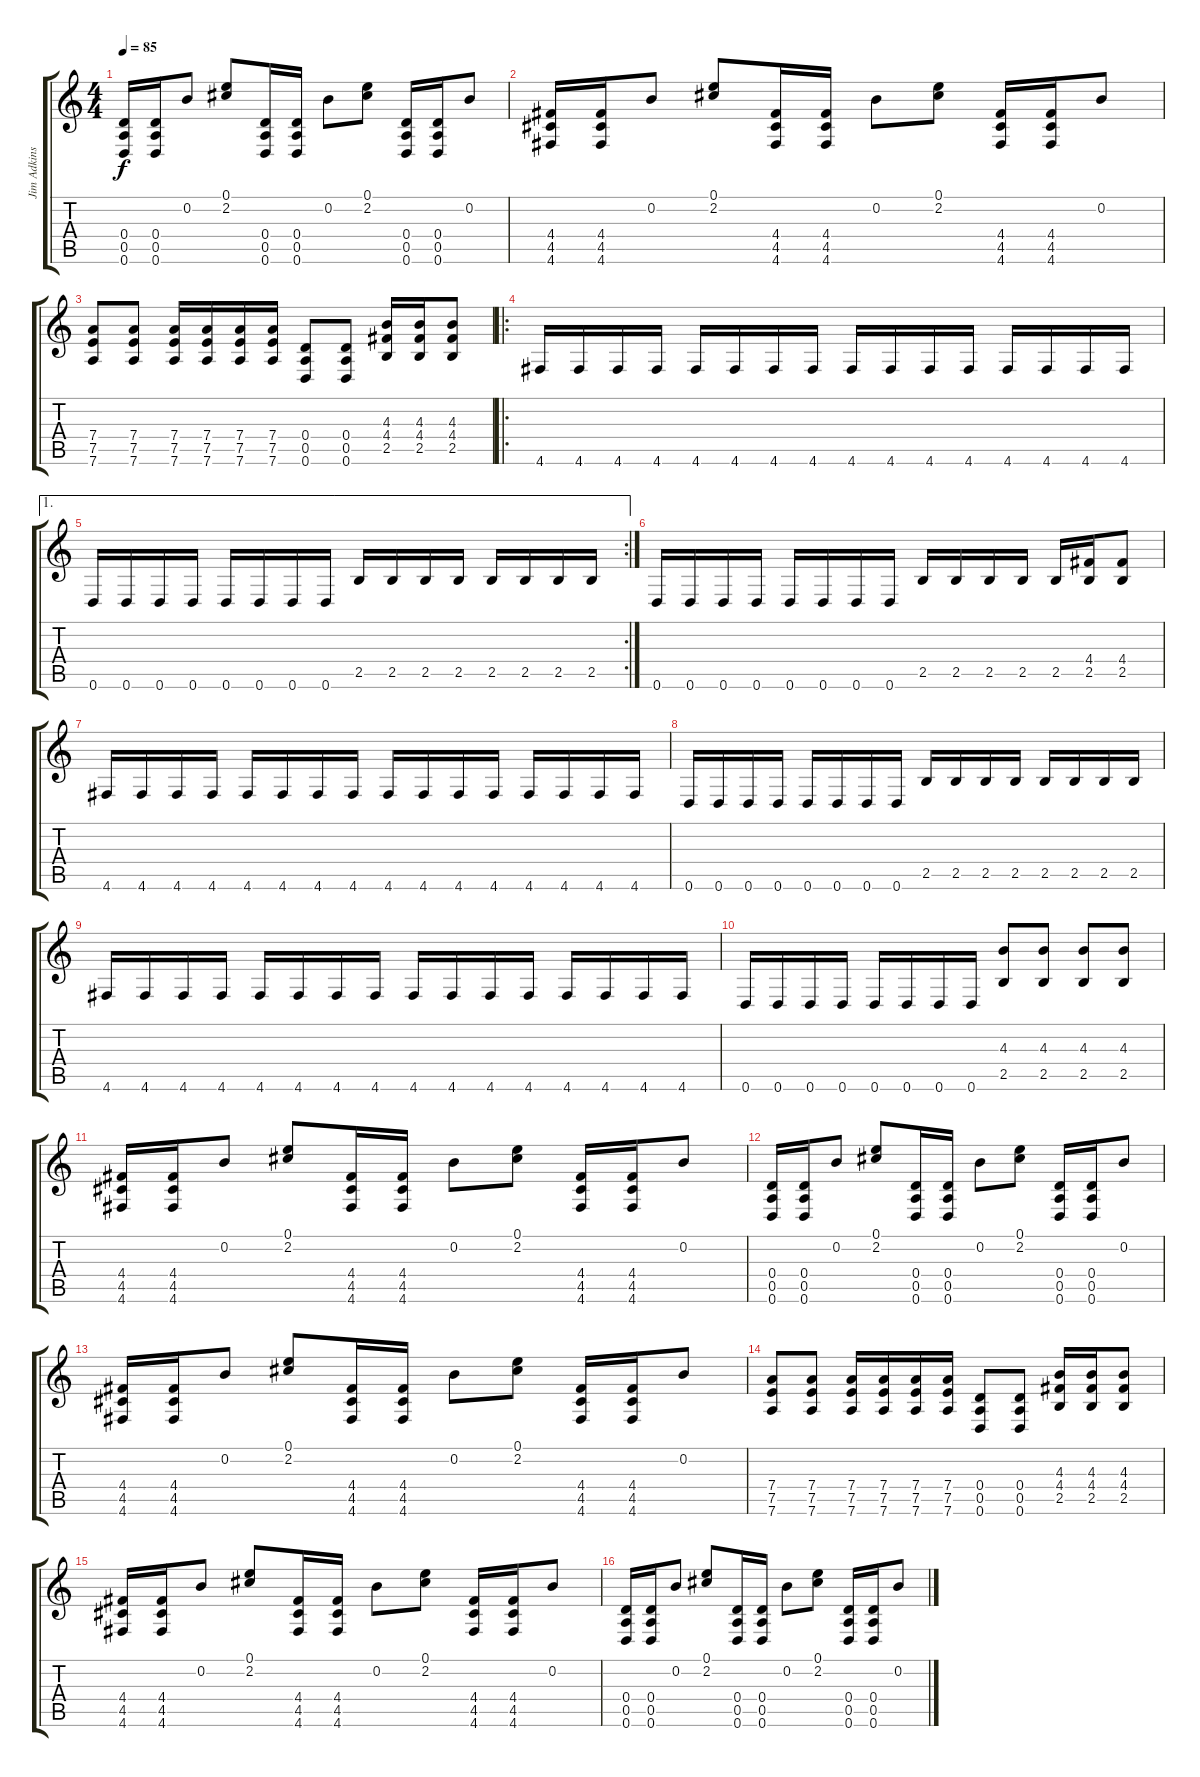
\track ("Jim Adkins" "Jim Adkins") {instrument distortionguitar}
\staff {score tabs}
\tuning (E4 B3 G3 D3 A2 D2) {hide}
\ts (4 4)
\tempo 85
\clef g2
\ks c
(0.4 0.5 0.6).16{dy f} (0.4 0.5 0.6).16 0.2.8 (0.1 2.2).8 (0.4 0.5 0.6).16 (0.4 0.5 0.6).16 0.2.8 (0.1 2.2).8 (0.4 0.5 0.6).16 (0.4 0.5 0.6).16 0.2.8 |
(4.4 4.5 4.6).16 (4.4 4.5 4.6).16 0.2.8 (0.1 2.2).8 (4.4 4.5 4.6).16 (4.4 4.5 4.6).16 0.2.8 (0.1 2.2).8 (4.4 4.5 4.6).16 (4.4 4.5 4.6).16 0.2.8 |
(7.4 7.5 7.6).8 (7.4 7.5 7.6).8 (7.4 7.5 7.6).16 (7.4 7.5 7.6).16 (7.4 7.5 7.6).16 (7.4 7.5 7.6).16 (0.4 0.5 0.6).8 (0.4 0.5 0.6).8 (4.3 4.4 2.5).16 (4.3 4.4 2.5).16 (4.3 4.4 2.5).8 |
\ro
4.6.16 4.6.16 4.6.16 4.6.16 4.6.16 4.6.16 4.6.16 4.6.16 4.6.16 4.6.16 4.6.16 4.6.16 4.6.16 4.6.16 4.6.16 4.6.16 |
\ae 1
\rc 2
0.6.16 0.6.16 0.6.16 0.6.16 0.6.16 0.6.16 0.6.16 0.6.16 2.5.16 2.5.16 2.5.16 2.5.16 2.5.16 2.5.16 2.5.16 2.5.16 |
0.6.16 0.6.16 0.6.16 0.6.16 0.6.16 0.6.16 0.6.16 0.6.16 2.5.16 2.5.16 2.5.16 2.5.16 2.5.16 (4.4 2.5).16 (4.4 2.5).8 |
4.6.16 4.6.16 4.6.16 4.6.16 4.6.16 4.6.16 4.6.16 4.6.16 4.6.16 4.6.16 4.6.16 4.6.16 4.6.16 4.6.16 4.6.16 4.6.16 |
0.6.16 0.6.16 0.6.16 0.6.16 0.6.16 0.6.16 0.6.16 0.6.16 2.5.16 2.5.16 2.5.16 2.5.16 2.5.16 2.5.16 2.5.16 2.5.16 |
4.6.16 4.6.16 4.6.16 4.6.16 4.6.16 4.6.16 4.6.16 4.6.16 4.6.16 4.6.16 4.6.16 4.6.16 4.6.16 4.6.16 4.6.16 4.6.16 |
0.6.16 0.6.16 0.6.16 0.6.16 0.6.16 0.6.16 0.6.16 0.6.16 (4.3 2.5).8 (4.3 2.5).8 (4.3 2.5).8 (4.3 2.5).8 |
(4.4 4.5 4.6).16 (4.4 4.5 4.6).16 0.2.8 (0.1 2.2).8 (4.4 4.5 4.6).16 (4.4 4.5 4.6).16 0.2.8 (0.1 2.2).8 (4.4 4.5 4.6).16 (4.4 4.5 4.6).16 0.2.8 |
(0.4 0.5 0.6).16 (0.4 0.5 0.6).16 0.2.8 (0.1 2.2).8 (0.4 0.5 0.6).16 (0.4 0.5 0.6).16 0.2.8 (0.1 2.2).8 (0.4 0.5 0.6).16 (0.4 0.5 0.6).16 0.2.8 |
(4.4 4.5 4.6).16 (4.4 4.5 4.6).16 0.2.8 (0.1 2.2).8 (4.4 4.5 4.6).16 (4.4 4.5 4.6).16 0.2.8 (0.1 2.2).8 (4.4 4.5 4.6).16 (4.4 4.5 4.6).16 0.2.8 |
(7.4 7.5 7.6).8 (7.4 7.5 7.6).8 (7.4 7.5 7.6).16 (7.4 7.5 7.6).16 (7.4 7.5 7.6).16 (7.4 7.5 7.6).16 (0.4 0.5 0.6).8 (0.4 0.5 0.6).8 (4.3 4.4 2.5).16 (4.3 4.4 2.5).16 (4.3 4.4 2.5).8 |
(4.4 4.5 4.6).16 (4.4 4.5 4.6).16 0.2.8 (0.1 2.2).8 (4.4 4.5 4.6).16 (4.4 4.5 4.6).16 0.2.8 (0.1 2.2).8 (4.4 4.5 4.6).16 (4.4 4.5 4.6).16 0.2.8 |
(0.4 0.5 0.6).16 (0.4 0.5 0.6).16 0.2.8 (0.1 2.2).8 (0.4 0.5 0.6).16 (0.4 0.5 0.6).16 0.2.8 (0.1 2.2).8 (0.4 0.5 0.6).16 (0.4 0.5 0.6).16 0.2.8
